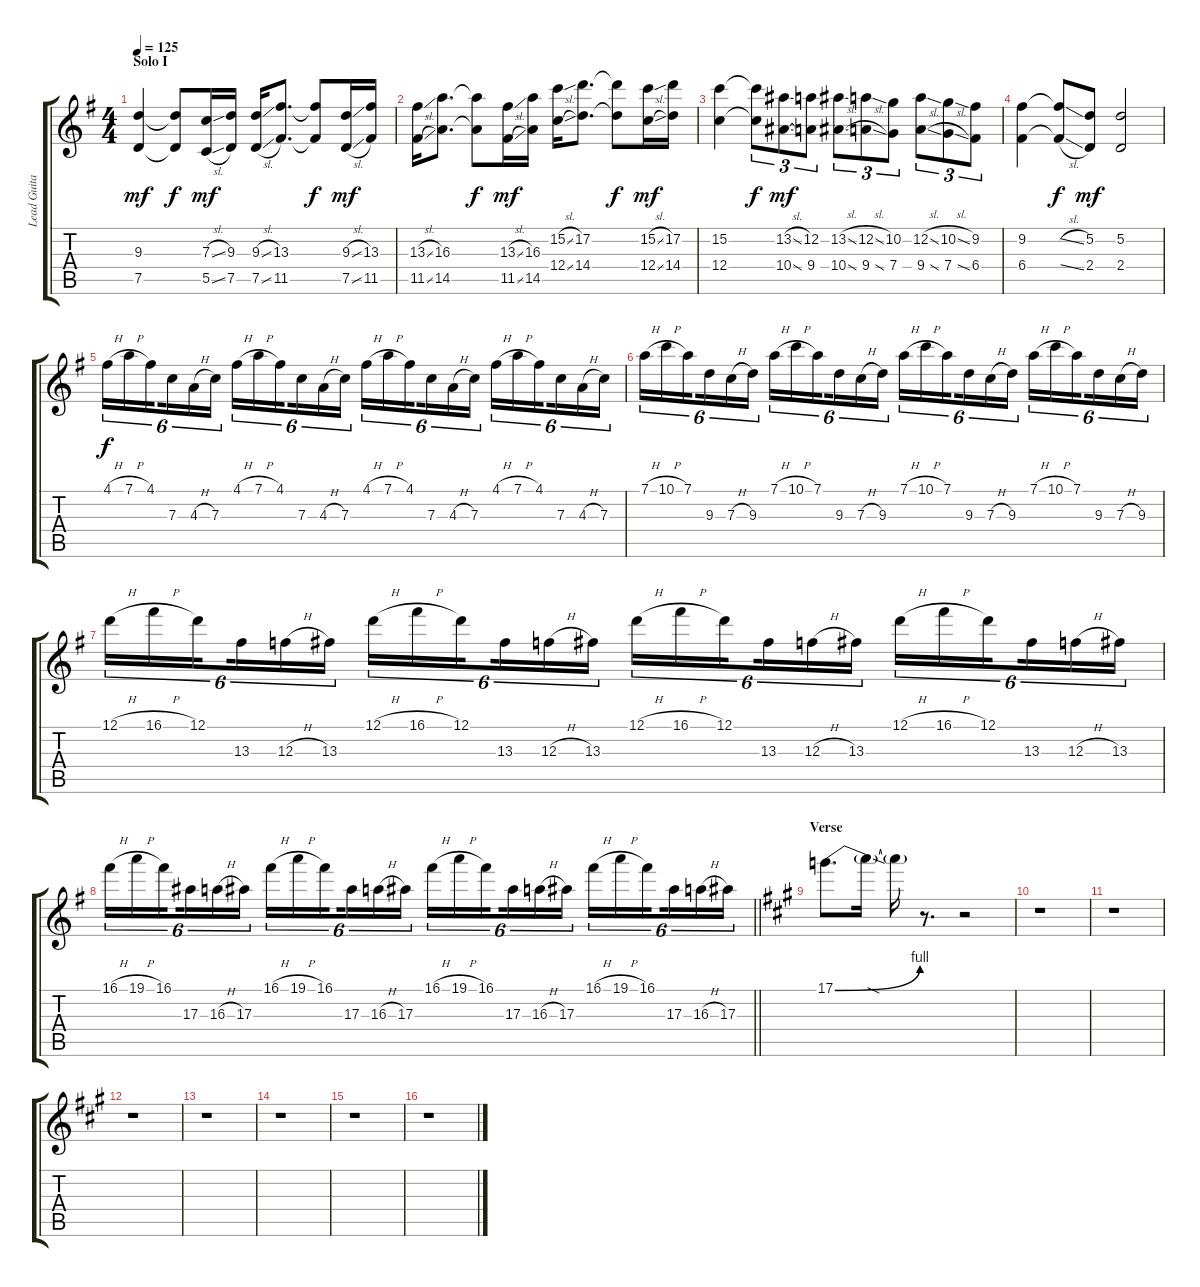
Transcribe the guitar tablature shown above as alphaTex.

\track ("Lead Guitar II" "Lead Guita") {instrument distortionguitar}
\staff {score tabs}
\tuning (D4 A3 F3 C3 G2 D2) {hide}
\ts (4 4)
\section ("" "Solo I")
\tempo 125
\clef g2
\ks eminor
(9.3 7.5).4{dy mf} (9.3{t} 7.5{t}).8{dy f} (7.3{sl} 5.5{sl}).16{dy mf} (9.3 7.5).16 (9.3{sl} 7.5{sl}).16 (13.3 11.5).8{d} (13.3{t} 11.5{t}).8{dy f} (9.3{sl} 7.5{sl}).16{dy mf} (13.3 11.5).16 |
(13.3{sl} 11.5{sl}).16 (16.3 14.5).8{d} (16.3{t} 14.5{t}).8{dy f} (13.3{sl} 11.5{sl}).16{dy mf} (16.3 14.5).16 (15.2{sl} 12.4{sl}).16 (17.2 14.4).8{d} (17.2{t} 14.4{t}).8{dy f} (15.2{sl} 12.4{sl}).16{dy mf} (17.2 14.4).16 |
(15.2 12.4).4 (15.2{t} 12.4{t}).8{tu (3 2) dy f} (13.2{sl} 10.4{sl}).8{tu (3 2) dy mf} (12.2 9.4).8{tu (3 2)} (13.2{sl} 10.4{sl}).8{tu (3 2)} (12.2{sl} 9.4{sl}).8{tu (3 2)} (10.2 7.4).8{tu (3 2)} (12.2{sl} 9.4{sl}).8{tu (3 2)} (10.2{sl} 7.4{sl}).8{tu (3 2)} (9.2 6.4).8{tu (3 2)} |
(9.2 6.4).4 (9.2{sl t} 6.4{sl t}).8{dy f} (5.2 2.4).8{dy mf} (5.2 2.4).2 |
4.1{h}.16{tu (6 4) dy f} 7.1{h}.16{tu (6 4)} 4.1.16{tu (6 4) beam splitsecondary} 7.3.16{tu (6 4)} 4.3{h}.16{tu (6 4)} 7.3.16{tu (6 4)} 4.1{h}.16{tu (6 4)} 7.1{h}.16{tu (6 4)} 4.1.16{tu (6 4) beam splitsecondary} 7.3.16{tu (6 4)} 4.3{h}.16{tu (6 4)} 7.3.16{tu (6 4)} 4.1{h}.16{tu (6 4)} 7.1{h}.16{tu (6 4)} 4.1.16{tu (6 4) beam splitsecondary} 7.3.16{tu (6 4)} 4.3{h}.16{tu (6 4)} 7.3.16{tu (6 4)} 4.1{h}.16{tu (6 4)} 7.1{h}.16{tu (6 4)} 4.1.16{tu (6 4) beam splitsecondary} 7.3.16{tu (6 4)} 4.3{h}.16{tu (6 4)} 7.3.16{tu (6 4)} |
7.1{h}.16{tu (6 4)} 10.1{h}.16{tu (6 4)} 7.1.16{tu (6 4) beam splitsecondary} 9.3.16{tu (6 4)} 7.3{h}.16{tu (6 4)} 9.3.16{tu (6 4)} 7.1{h}.16{tu (6 4)} 10.1{h}.16{tu (6 4)} 7.1.16{tu (6 4) beam splitsecondary} 9.3.16{tu (6 4)} 7.3{h}.16{tu (6 4)} 9.3.16{tu (6 4)} 7.1{h}.16{tu (6 4)} 10.1{h}.16{tu (6 4)} 7.1.16{tu (6 4) beam splitsecondary} 9.3.16{tu (6 4)} 7.3{h}.16{tu (6 4)} 9.3.16{tu (6 4)} 7.1{h}.16{tu (6 4)} 10.1{h}.16{tu (6 4)} 7.1.16{tu (6 4) beam splitsecondary} 9.3.16{tu (6 4)} 7.3{h}.16{tu (6 4)} 9.3.16{tu (6 4)} |
12.1{h}.16{tu (6 4)} 16.1{h}.16{tu (6 4)} 12.1.16{tu (6 4) beam splitsecondary} 13.3.16{tu (6 4)} 12.3{h}.16{tu (6 4)} 13.3.16{tu (6 4)} 12.1{h}.16{tu (6 4)} 16.1{h}.16{tu (6 4)} 12.1.16{tu (6 4) beam splitsecondary} 13.3.16{tu (6 4)} 12.3{h}.16{tu (6 4)} 13.3.16{tu (6 4)} 12.1{h}.16{tu (6 4)} 16.1{h}.16{tu (6 4)} 12.1.16{tu (6 4) beam splitsecondary} 13.3.16{tu (6 4)} 12.3{h}.16{tu (6 4)} 13.3.16{tu (6 4)} 12.1{h}.16{tu (6 4)} 16.1{h}.16{tu (6 4)} 12.1.16{tu (6 4) beam splitsecondary} 13.3.16{tu (6 4)} 12.3{h}.16{tu (6 4)} 13.3.16{tu (6 4)} |
\barLineRight lightlight
16.1{h}.16{tu (6 4)} 19.1{h}.16{tu (6 4)} 16.1.16{tu (6 4) beam splitsecondary} 17.3.16{tu (6 4)} 16.3{h}.16{tu (6 4)} 17.3.16{tu (6 4)} 16.1{h}.16{tu (6 4)} 19.1{h}.16{tu (6 4)} 16.1.16{tu (6 4) beam splitsecondary} 17.3.16{tu (6 4)} 16.3{h}.16{tu (6 4)} 17.3.16{tu (6 4)} 16.1{h}.16{tu (6 4)} 19.1{h}.16{tu (6 4)} 16.1.16{tu (6 4) beam splitsecondary} 17.3.16{tu (6 4)} 16.3{h}.16{tu (6 4)} 17.3.16{tu (6 4)} 16.1{h}.16{tu (6 4)} 19.1{h}.16{tu (6 4)} 16.1.16{tu (6 4) beam splitsecondary} 17.3.16{tu (6 4)} 16.3{h}.16{tu (6 4)} 17.3.16{tu (6 4)} |
\section ("" "Verse")
\ks f#minor
17.1{be (bend 0 0 60 4)}.8{d} 17.1{sod t}.16 17.1{t}.16 r.8{d} r.2 |
r.1 |
r.1 |
r.1 |
r.1 |
r.1 |
r.1 |
r.1
